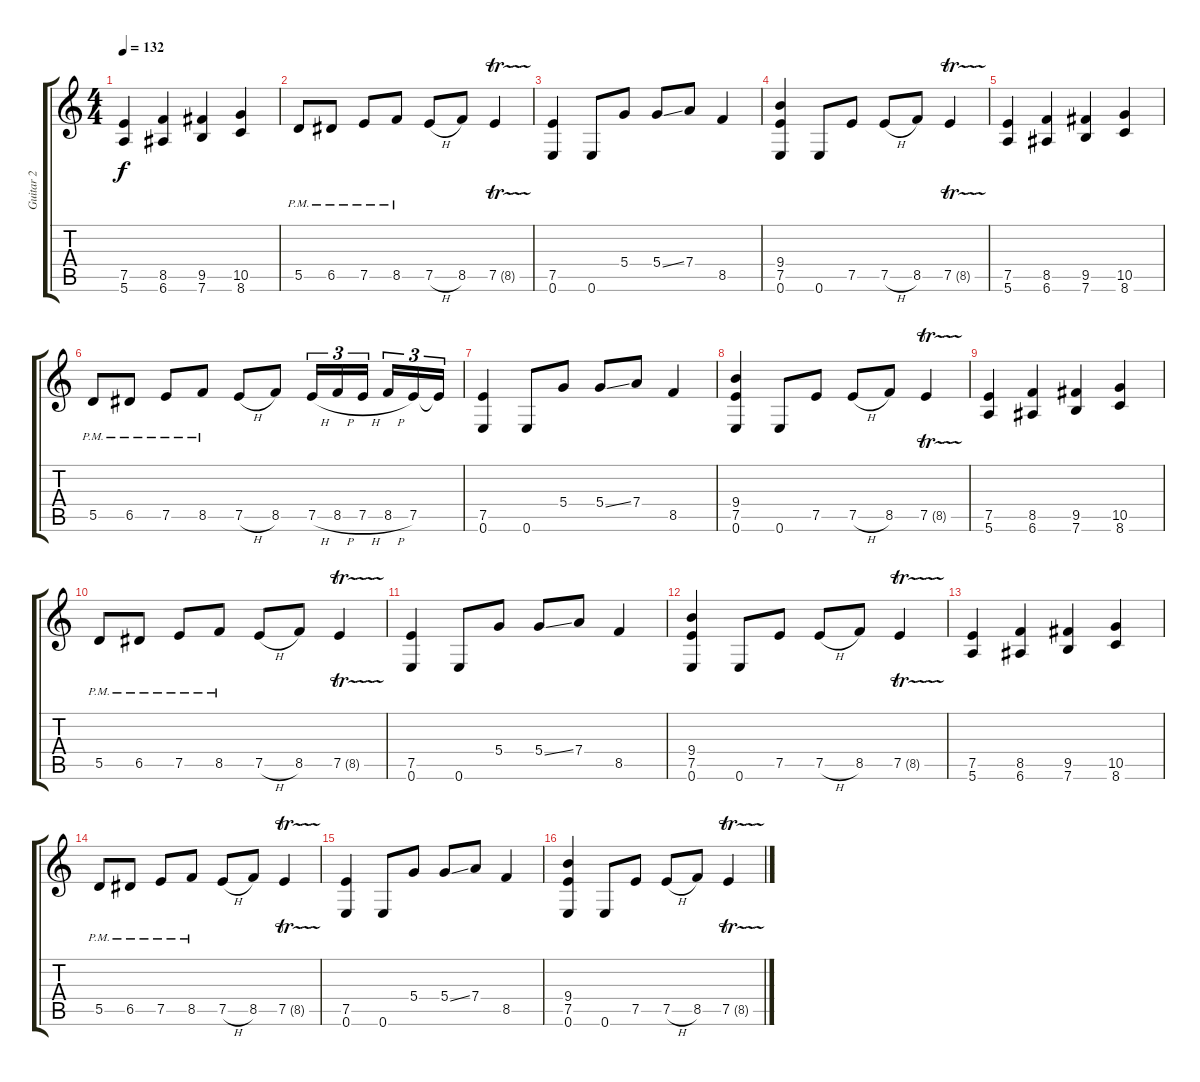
\track ("Guitar 2" "Guitar 2") {instrument overdrivenguitar}
\staff {score tabs}
\tuning (E4 B3 G3 D3 A2 E2) {hide}
\ts (4 4)
\tempo 132
\clef g2
\ks c
(7.5 5.6).4{dy f} (8.5 6.6).4 (9.5 7.6).4 (10.5 8.6).4 |
5.5{pm}.8 6.5{pm}.8 7.5{pm}.8 8.5{pm}.8 7.5{h}.8 8.5.8 7.5{tr (8 32)}.4 |
(7.5 0.6).4 0.6.8 5.4.8 5.4{ss}.8 7.4.8 8.5.4 |
(9.4 7.5 0.6).4 0.6.8 7.5.8 7.5{h}.8 8.5.8 7.5{tr (8 32)}.4 |
(7.5 5.6).4 (8.5 6.6).4 (9.5 7.6).4 (10.5 8.6).4 |
5.5{pm}.8 6.5{pm}.8 7.5{pm}.8 8.5{pm}.8 7.5{h}.8 8.5.8 7.5{h}.16{tu (3 2)} 8.5{h}.16{tu (3 2)} 7.5{h}.16{tu (3 2) beam splitsecondary} 8.5{h}.16{tu (3 2)} 7.5.16{tu (3 2)} 7.5{t}.16{tu (3 2)} |
(7.5 0.6).4 0.6.8 5.4.8 5.4{ss}.8 7.4.8 8.5.4 |
(9.4 7.5 0.6).4 0.6.8 7.5.8 7.5{h}.8 8.5.8 7.5{tr (8 32)}.4 |
(7.5 5.6).4 (8.5 6.6).4 (9.5 7.6).4 (10.5 8.6).4 |
5.5{pm}.8 6.5{pm}.8 7.5{pm}.8 8.5{pm}.8 7.5{h}.8 8.5.8 7.5{tr (8 32)}.4 |
(7.5 0.6).4 0.6.8 5.4.8 5.4{ss}.8 7.4.8 8.5.4 |
(9.4 7.5 0.6).4 0.6.8 7.5.8 7.5{h}.8 8.5.8 7.5{tr (8 32)}.4 |
(7.5 5.6).4 (8.5 6.6).4 (9.5 7.6).4 (10.5 8.6).4 |
5.5{pm}.8 6.5{pm}.8 7.5{pm}.8 8.5{pm}.8 7.5{h}.8 8.5.8 7.5{tr (8 32)}.4 |
(7.5 0.6).4 0.6.8 5.4.8 5.4{ss}.8 7.4.8 8.5.4 |
(9.4 7.5 0.6).4 0.6.8 7.5.8 7.5{h}.8 8.5.8 7.5{tr (8 32)}.4
